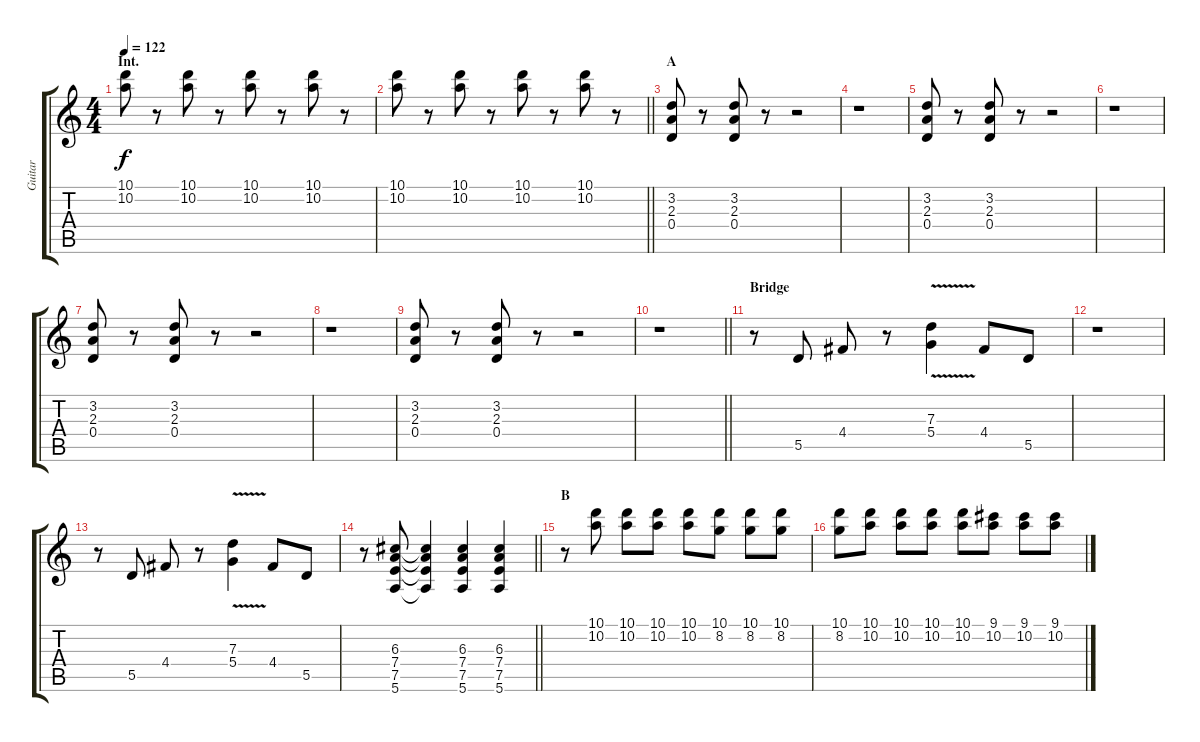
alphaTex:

\track ("Guitar" "Guitar") {instrument overdrivenguitar}
\staff {score tabs}
\tuning (E4 B3 G3 D3 A2 E2) {hide}
\ts (4 4)
\section ("" "Int.")
\tempo 122
\clef g2
\ks c
(10.1 10.2).8{dy f} r.8 (10.1 10.2).8 r.8 (10.1 10.2).8 r.8 (10.1 10.2).8 r.8 |
\barLineRight lightlight
(10.1 10.2).8 r.8 (10.1 10.2).8 r.8 (10.1 10.2).8 r.8 (10.1 10.2).8 r.8 |
\section ("" "A")
(3.2 2.3 0.4).8 r.8 (3.2 2.3 0.4).8 r.8 r.2 |
r.1 |
(3.2 2.3 0.4).8 r.8 (3.2 2.3 0.4).8 r.8 r.2 |
r.1 |
(3.2 2.3 0.4).8 r.8 (3.2 2.3 0.4).8 r.8 r.2 |
r.1 |
(3.2 2.3 0.4).8 r.8 (3.2 2.3 0.4).8 r.8 r.2 |
\barLineRight lightlight
r.1 |
\section ("" "Bridge")
r.8 5.5.8 4.4.8 r.8 (7.3{v} 5.4{v}).4 4.4.8 5.5.8 |
r.1 |
r.8 5.5.8 4.4.8 r.8 (7.3{v} 5.4{v}).4 4.4.8 5.5.8 |
\barLineRight lightlight
r.8 (6.3 7.4 7.5 5.6).8 (6.3{t} 7.4{t} 7.5{t} 5.6{t}).4 (6.3 7.4 7.5 5.6).4 (6.3 7.4 7.5 5.6).4 |
\section ("" "B")
r.8 (10.1 10.2).8 (10.1 10.2).8 (10.1 10.2).8 (10.1 10.2).8 (10.1 8.2).8 (10.1 8.2).8 (10.1 8.2).8 |
(10.1 8.2).8 (10.1 10.2).8 (10.1 10.2).8 (10.1 10.2).8 (10.1 10.2).8 (9.1 10.2).8 (9.1 10.2).8 (9.1 10.2).8
